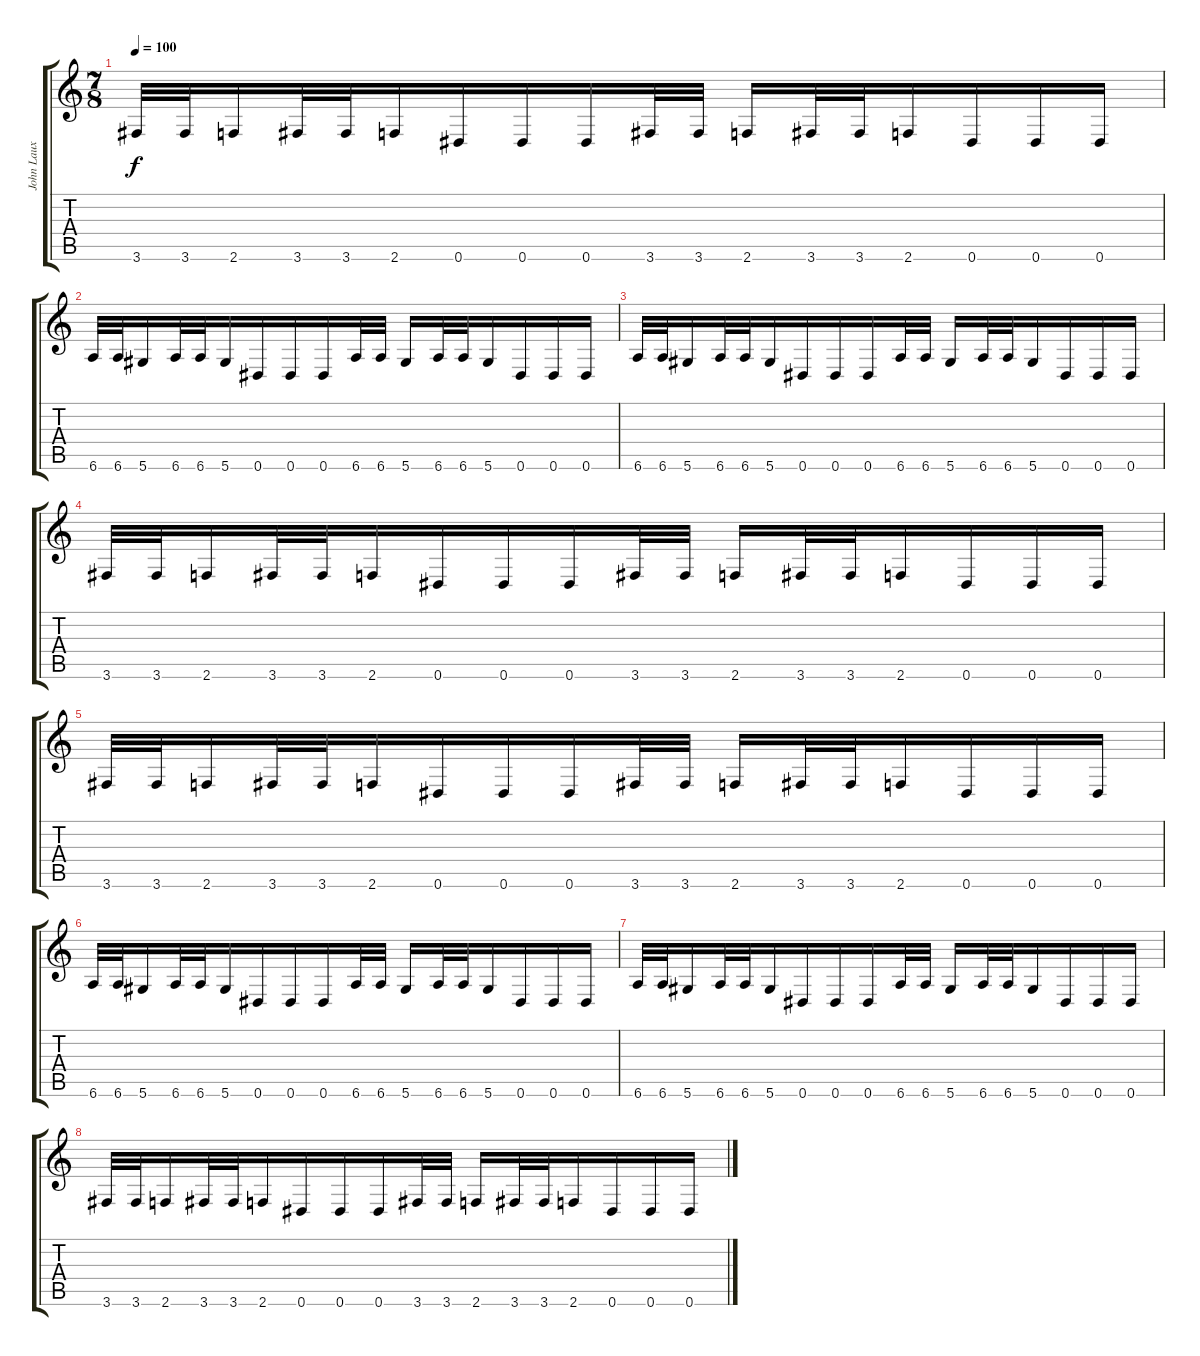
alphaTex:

\track ("John Laux" "John Laux") {instrument distortionguitar}
\staff {score tabs}
\tuning (Eb4 Bb3 Gb3 Db3 Ab2 Eb2) {hide}
\ts (7 8)
\tempo 100
\clef g2
\ks c
3.6.32{dy f} 3.6.32 2.6.16 3.6.32 3.6.32 2.6.16 0.6.16 0.6.16 0.6.16 3.6.32 3.6.32 2.6.16 3.6.32 3.6.32 2.6.16 0.6.16 0.6.16 0.6.16 |
6.6.32 6.6.32 5.6.16 6.6.32 6.6.32 5.6.16 0.6.16 0.6.16 0.6.16 6.6.32 6.6.32 5.6.16 6.6.32 6.6.32 5.6.16 0.6.16 0.6.16 0.6.16 |
6.6.32 6.6.32 5.6.16 6.6.32 6.6.32 5.6.16 0.6.16 0.6.16 0.6.16 6.6.32 6.6.32 5.6.16 6.6.32 6.6.32 5.6.16 0.6.16 0.6.16 0.6.16 |
3.6.32 3.6.32 2.6.16 3.6.32 3.6.32 2.6.16 0.6.16 0.6.16 0.6.16 3.6.32 3.6.32 2.6.16 3.6.32 3.6.32 2.6.16 0.6.16 0.6.16 0.6.16 |
3.6.32 3.6.32 2.6.16 3.6.32 3.6.32 2.6.16 0.6.16 0.6.16 0.6.16 3.6.32 3.6.32 2.6.16 3.6.32 3.6.32 2.6.16 0.6.16 0.6.16 0.6.16 |
6.6.32 6.6.32 5.6.16 6.6.32 6.6.32 5.6.16 0.6.16 0.6.16 0.6.16 6.6.32 6.6.32 5.6.16 6.6.32 6.6.32 5.6.16 0.6.16 0.6.16 0.6.16 |
6.6.32 6.6.32 5.6.16 6.6.32 6.6.32 5.6.16 0.6.16 0.6.16 0.6.16 6.6.32 6.6.32 5.6.16 6.6.32 6.6.32 5.6.16 0.6.16 0.6.16 0.6.16 |
3.6.32 3.6.32 2.6.16 3.6.32 3.6.32 2.6.16 0.6.16 0.6.16 0.6.16 3.6.32 3.6.32 2.6.16 3.6.32 3.6.32 2.6.16 0.6.16 0.6.16 0.6.16
